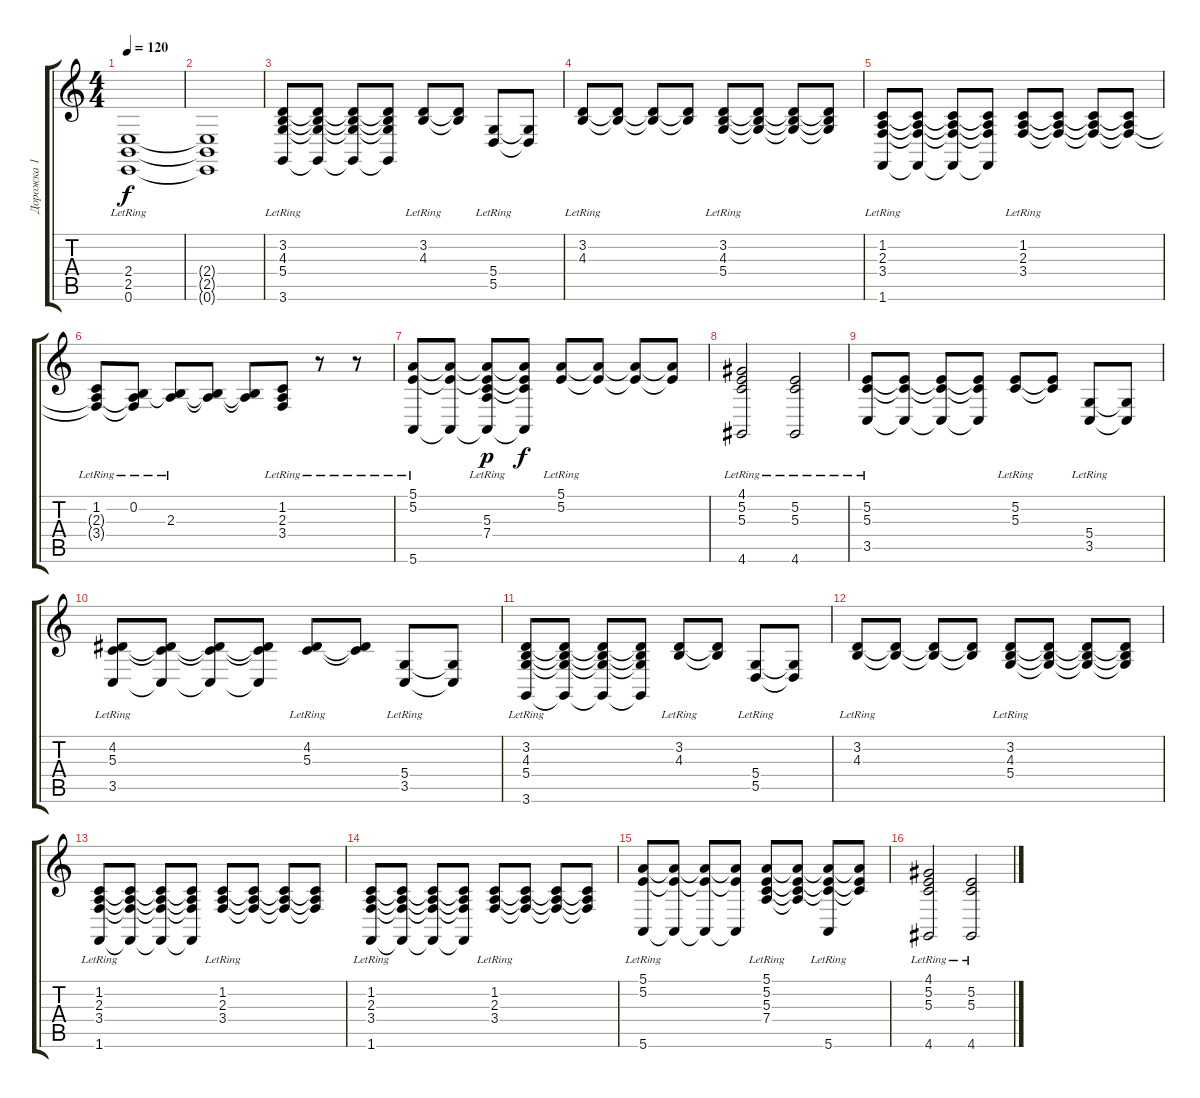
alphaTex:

\track ("Дорожка 1" "Дорожка 1") {instrument acousticgrandpiano}
\staff {score tabs}
\tuning (E4 B3 G3 D3 A2 E2) {hide}
\ts (4 4)
\tempo 120
\clef g2
\ks c
(2.4{lr} 2.5{lr} 0.6{lr}).1{dy f} |
(2.4{t} 2.5{t} 0.6{t}).1 |
(3.2{lr} 4.3{lr} 5.4{lr} 3.6{lr}).8 (3.2{t} 4.3{t} 5.4{t} 3.6{t}).8 (3.2{t} 4.3{t} 5.4{t} 3.6{t}).8 (3.2{t} 4.3{t} 5.4{t} 3.6{t}).8 (3.2{lr} 4.3{lr}).8 (3.2{t} 4.3{t}).8 (5.4{lr} 5.5{lr}).8 (5.4{t} 5.5{t}).8 |
(3.2{lr} 4.3{lr}).8 (3.2{t} 4.3{t}).8 (3.2{t} 4.3{t}).8 (3.2{t} 4.3{t}).8 (3.2{lr} 4.3{lr} 5.4{lr}).8 (3.2{t} 4.3{t} 5.4{t}).8 (3.2{t} 4.3{t} 5.4{t}).8 (3.2{t} 4.3{t} 5.4{t}).8 |
(1.2{lr} 2.3{lr} 3.4{lr} 1.6{lr}).8 (1.2{t} 2.3{t} 3.4{t} 1.6{t}).8 (1.2{t} 2.3{t} 3.4{t} 1.6{t}).8 (1.2{t} 2.3{t} 3.4{t} 1.6{t}).8 (1.2{lr} 2.3{lr} 3.4{lr}).8 (1.2{t} 2.3{t} 3.4{t}).8 (1.2{t} 2.3{t} 3.4{t}).8 (1.2{t} 2.3{t} 3.4{t}).8 |
(1.2{lr} 2.3{t} 3.4{t}).8 (0.2{lr} 2.3{t} 3.4{t}).8 (0.2{t} 2.3{lr}).8 (0.2{t} 2.3{t}).8 (0.2{t} 2.3{t}).8 (1.2{lr} 2.3{lr} 3.4{lr}).8 r.8 r.8 |
(5.1{lr} 5.2{lr} 5.6{lr}).8 (5.1{t} 5.2{t} 5.6{t}).8 (5.1{t} 5.2{t} 5.3{lr} 7.4{lr} 5.6{t}).8{dy p} (5.1{t} 5.2{t} 5.3{t} 5.6{t}).8{dy f} (5.1{lr} 5.2{lr}).8 (5.1{t} 5.2{t}).8 (5.1{t} 5.2{t}).8 (5.1{t} 5.2{t}).8 |
(4.1{lr} 5.2{lr} 5.3{lr} 4.6{lr}).2 (5.2{lr} 5.3{lr} 4.6{lr}).2 |
(5.2{lr} 5.3{lr} 3.5{lr}).8 (5.2{t} 5.3{t} 3.5{t}).8 (5.2{t} 5.3{t} 3.5{t}).8 (5.2{t} 5.3{t} 3.5{t}).8 (5.2{lr} 5.3{lr}).8 (5.2{t} 5.3{t}).8 (5.4{lr} 3.5{lr}).8 (5.4{t} 3.5{t}).8 |
(4.2{lr} 5.3{lr} 3.5{lr}).8 (4.2{t} 5.3{t} 3.5{t}).8 (4.2{t} 5.3{t} 3.5{t}).8 (4.2{t} 5.3{t} 3.5{t}).8 (4.2{lr} 5.3{lr}).8 (4.2{t} 5.3{t}).8 (5.4{lr} 3.5{lr}).8 (5.4{t} 3.5{t}).8 |
(3.2{lr} 4.3{lr} 5.4{lr} 3.6{lr}).8 (3.2{t} 4.3{t} 5.4{t} 3.6{t}).8 (3.2{t} 4.3{t} 5.4{t} 3.6{t}).8 (3.2{t} 4.3{t} 5.4{t} 3.6{t}).8 (3.2{lr} 4.3{lr}).8 (3.2{t} 4.3{t}).8 (5.4{lr} 5.5{lr}).8 (5.4{t} 5.5{t}).8 |
(3.2{lr} 4.3{lr}).8 (3.2{t} 4.3{t}).8 (3.2{t} 4.3{t}).8 (3.2{t} 4.3{t}).8 (3.2{lr} 4.3{lr} 5.4{lr}).8 (3.2{t} 4.3{t} 5.4{t}).8 (3.2{t} 4.3{t} 5.4{t}).8 (3.2{t} 4.3{t} 5.4{t}).8 |
(1.2{lr} 2.3{lr} 3.4{lr} 1.6{lr}).8 (1.2{t} 2.3{t} 3.4{t} 1.6{t}).8 (1.2{t} 2.3{t} 3.4{t} 1.6{t}).8 (1.2{t} 2.3{t} 3.4{t} 1.6{t}).8 (1.2{lr} 2.3{lr} 3.4{lr}).8 (1.2{t} 2.3{t} 3.4{t}).8 (1.2{t} 2.3{t} 3.4{t}).8 (1.2{t} 2.3{t} 3.4{t}).8 |
(1.2{lr} 2.3{lr} 3.4{lr} 1.6{lr}).8 (1.2{t} 2.3{t} 3.4{t} 1.6{t}).8 (1.2{t} 2.3{t} 3.4{t} 1.6{t}).8 (1.2{t} 2.3{t} 3.4{t} 1.6{t}).8 (1.2{lr} 2.3{lr} 3.4{lr}).8 (1.2{t} 2.3{t} 3.4{t}).8 (1.2{t} 2.3{t} 3.4{t}).8 (1.2{t} 2.3{t} 3.4{t}).8 |
(5.1{lr} 5.2{lr} 5.6{lr}).8 (5.1{t} 5.2{t} 5.6{t}).8 (5.1{t} 5.2{t} 5.6{t}).8 (5.1{t} 5.2{t} 5.6{t}).8 (5.1{lr} 5.2{lr} 5.3{lr} 7.4{lr}).8 (5.1{t} 5.2{t} 5.3{t} 7.4{t}).8 (5.1{t} 5.2{t} 5.3{t} 5.6{lr}).8 (5.1{t} 5.2{t} 5.3{t}).8 |
(4.1{lr} 5.2{lr} 5.3{lr} 4.6{lr}).2 (5.2{lr} 5.3{lr} 4.6{lr}).2
